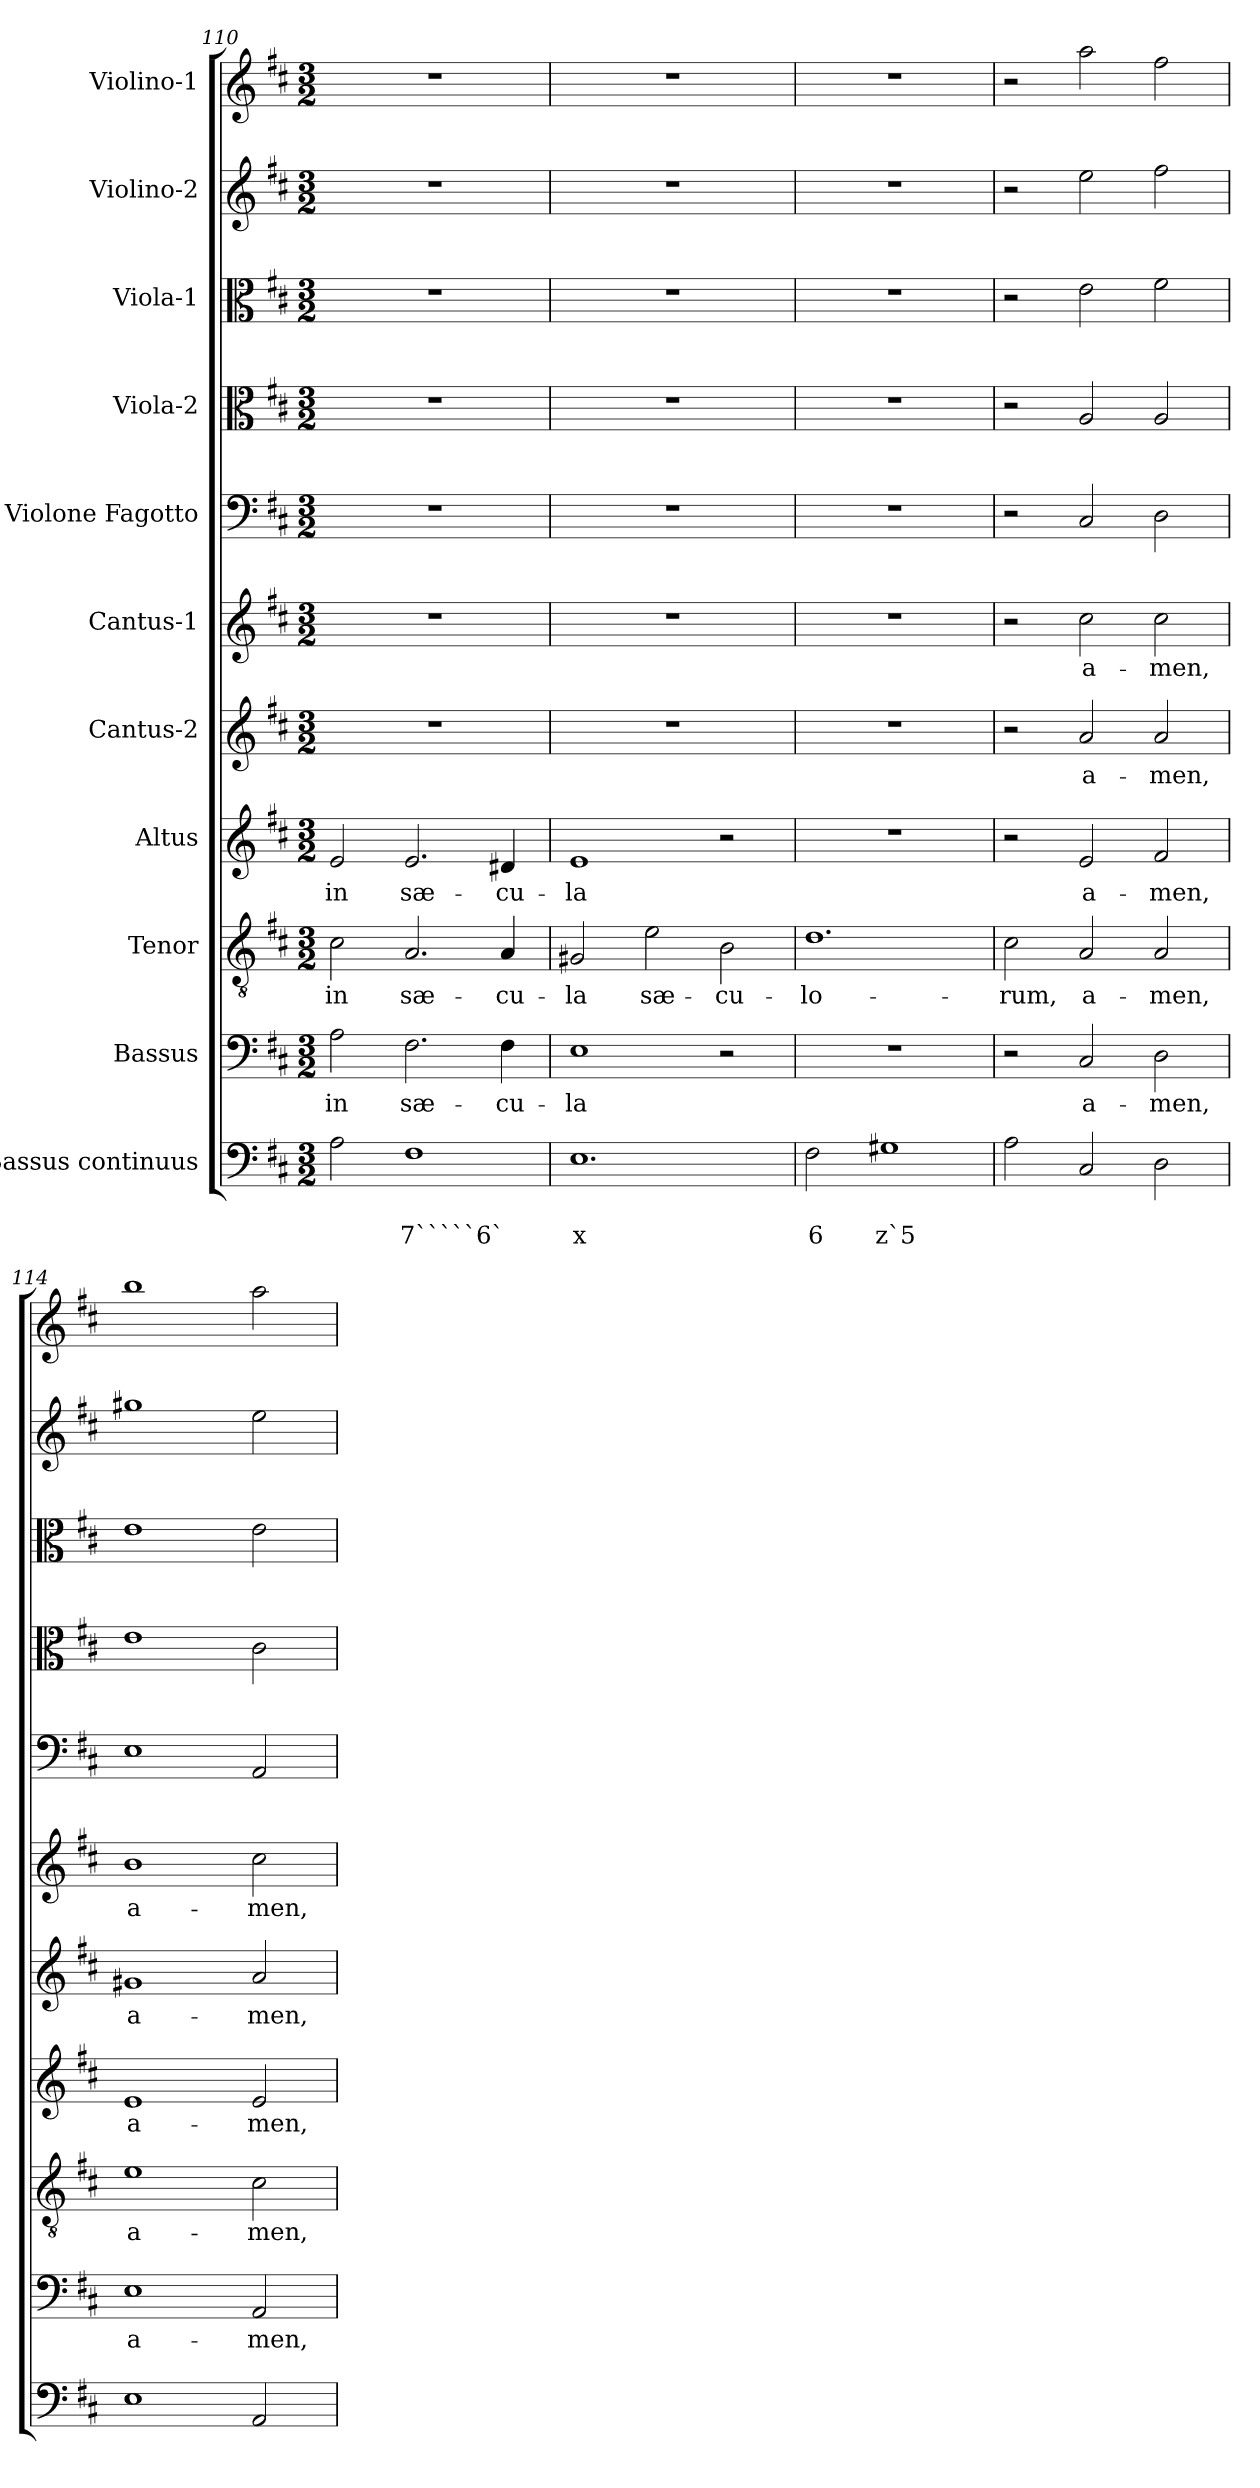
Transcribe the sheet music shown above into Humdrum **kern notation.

**kern	**text	**text	**kern	**text	**kern	**text	**kern	**text	**kern	**text	**kern	**text	**kern	**kern	**kern	**kern	**kern
*part11	*part11	*part11	*part10	*part10	*part9	*part9	*part8	*part8	*part7	*part7	*part6	*part6	*part5	*part4	*part3	*part2	*part1
*staff11	*staff11	*staff11	*staff10	*staff10	*staff9	*staff9	*staff8	*staff8	*staff7	*staff7	*staff6	*staff6	*staff5	*staff4	*staff3	*staff2	*staff1
*I"Bassus continuus	*	*	*I"Bassus	*	*I"Tenor	*	*I"Altus	*	*I"Cantus-2	*	*I"Cantus-1	*	*I"Violone Fagotto	*I"Viola-2	*I"Viola-1	*I"Violino-2	*I"Violino-1
*clefF4	*	*	*clefF4	*	*clefGv2	*	*clefG2	*	*clefG2	*	*clefG2	*	*clefF4	*clefC3	*clefC3	*clefG2	*clefG2
*k[f#c#]	*	*	*k[f#c#]	*	*k[f#c#]	*	*k[f#c#]	*	*k[f#c#]	*	*k[f#c#]	*	*k[f#c#]	*k[f#c#]	*k[f#c#]	*k[f#c#]	*k[f#c#]
*D:	*	*	*D:	*	*D:	*	*D:	*	*D:	*	*D:	*	*D:	*D:	*D:	*D:	*D:
*M3/2	*	*	*M3/2	*	*M3/2	*	*M3/2	*	*M3/2	*	*M3/2	*	*M3/2	*M3/2	*M3/2	*M3/2	*M3/2
=110	=110	=110	=110	=110	=110	=110	=110	=110	=110	=110	=110	=110	=110	=110	=110	=110	=110
!	!	!	!	!LO:LY:b	!	!LO:LY:b	!	!LO:LY:b	!	!	!	!	!	!	!	!	!
2A\	.	.	2A\	in	2c#\	in	2e/	in	1.r	.	1.r	.	1.r	1.r	1.r	1.r	1.r
!	!	!LO:LY:b	!	!LO:LY:b	!	!LO:LY:b	!	!LO:LY:b	!	!	!	!	!	!	!	!	!
1F#	.	7`````6`	2.F#\	sæ-	2.A/	sæ-	2.e/	sæ-	.	.	.	.	.	.	.	.	.
!	!	!	!	!LO:LY:b	!	!LO:LY:b	!	!LO:LY:b	!	!	!	!	!	!	!	!	!
.	.	.	4F#\	-cu-	4A/	-cu-	4d#X/	-cu-	.	.	.	.	.	.	.	.	.
=111	=111	=111	=111	=111	=111	=111	=111	=111	=111	=111	=111	=111	=111	=111	=111	=111	=111
!	!	!LO:LY:b	!	!LO:LY:b	!	!LO:LY:b	!	!LO:LY:b	!	!	!	!	!	!	!	!	!
1.E	.	x	1E	-la	2G#X/	-la	1e	-la	1.r	.	1.r	.	1.r	1.r	1.r	1.r	1.r
!	!	!	!	!	!	!LO:LY:b	!	!	!	!	!	!	!	!	!	!	!
.	.	.	.	.	2e\	sæ-	.	.	.	.	.	.	.	.	.	.	.
!	!	!	!	!	!	!LO:LY:b	!	!	!	!	!	!	!	!	!	!	!
.	.	.	2r	.	2B\	-cu-	2r	.	.	.	.	.	.	.	.	.	.
=112	=112	=112	=112	=112	=112	=112	=112	=112	=112	=112	=112	=112	=112	=112	=112	=112	=112
!	!	!LO:LY:b	!	!	!	!LO:LY:b	!	!	!	!	!	!	!	!	!	!	!
2F#\	.	6	1.r	.	1.d	-lo-	1.r	.	1.r	.	1.r	.	1.r	1.r	1.r	1.r	1.r
!	!	!LO:LY:b	!	!	!	!	!	!	!	!	!	!	!	!	!	!	!
1G#X	.	z`5	.	.	.	.	.	.	.	.	.	.	.	.	.	.	.
=113	=113	=113	=113	=113	=113	=113	=113	=113	=113	=113	=113	=113	=113	=113	=113	=113	=113
!	!	!	!	!	!	!LO:LY:b	!	!	!	!	!	!	!	!	!	!	!
2A\	.	.	2r	.	2c#\	-rum,	2r	.	2r	.	2r	.	2r	2r	2r	2r	2r
!	!	!	!	!LO:LY:b	!	!LO:LY:b	!	!LO:LY:b	!	!LO:LY:b	!	!LO:LY:b	!	!	!	!	!
2C#/	.	.	2C#/	a-	2A/	a-	2e/	a-	2a/	a-	2cc#\	a-	2C#/	2A/	2e\	2ee\	2aa\
!	!	!	!	!LO:LY:b	!	!LO:LY:b	!	!LO:LY:b	!	!LO:LY:b	!	!LO:LY:b	!	!	!	!	!
2D\	.	.	2D\	-men,	2A/	-men,	2f#/	-men,	2a/	-men,	2cc#\	-men,	2D\	2A/	2f#\	2ff#\	2ff#\
=114	=114	=114	=114	=114	=114	=114	=114	=114	=114	=114	=114	=114	=114	=114	=114	=114	=114
!	!	!	!	!LO:LY:b	!	!LO:LY:b	!	!LO:LY:b	!	!LO:LY:b	!	!LO:LY:b	!	!	!	!	!
1E	.	.	1E	a-	1e	a-	1e	a-	1g#X	a-	1b	a-	1E	1e	1e	1gg#X	1bb
!	!	!	!	!LO:LY:b	!	!LO:LY:b	!	!LO:LY:b	!	!LO:LY:b	!	!LO:LY:b	!	!	!	!	!
2AA/	.	.	2AA/	-men,	2c#\	-men,	2e/	-men,	2a/	-men,	2cc#\	-men,	2AA/	2c#\	2e\	2ee\	2aa\
=	=	=	=	=	=	=	=	=	=	=	=	=	=	=	=	=	=
*-	*-	*-	*-	*-	*-	*-	*-	*-	*-	*-	*-	*-	*-	*-	*-	*-	*-
